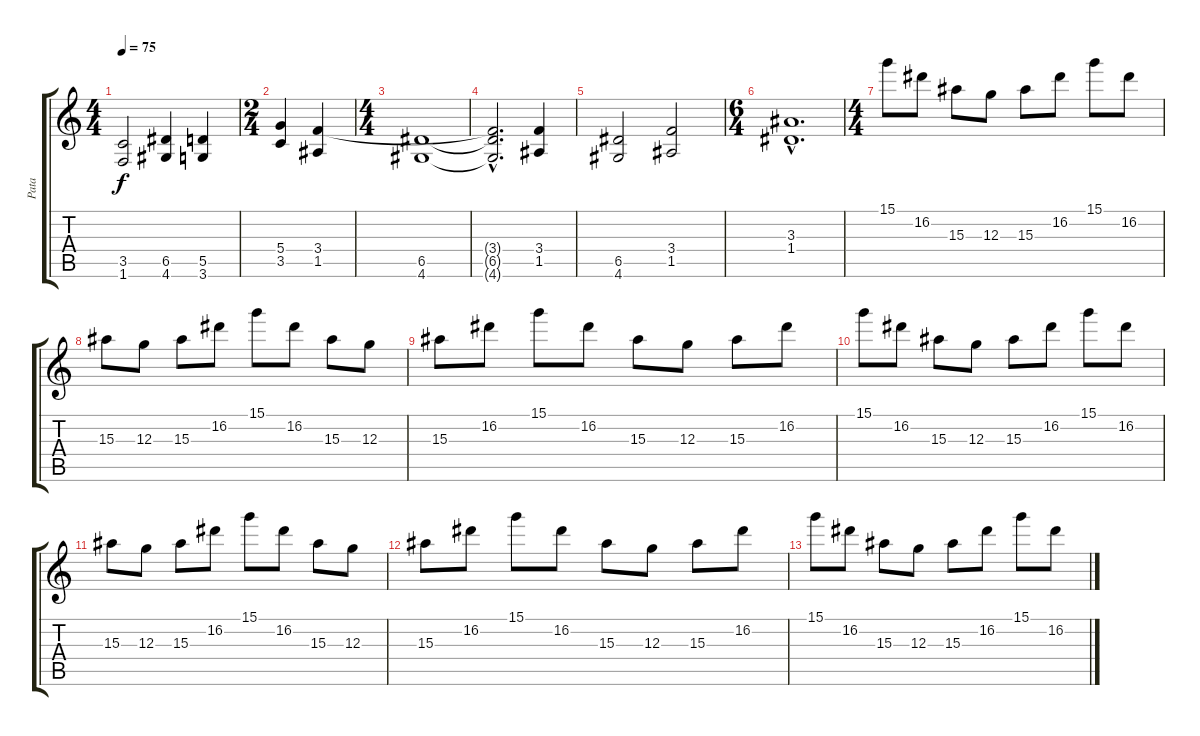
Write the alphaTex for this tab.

\track ("Pata" "Pata") {instrument distortionguitar}
\staff {score tabs}
\tuning (E4 B3 G3 D3 A2 E2) {hide}
\ts (4 4)
\tempo 75
\clef g2
\ks c
(3.5 1.6).2{dy f} (6.5 4.6).4 (5.5 3.6).4 |
\ts (2 4)
(5.4 3.5).4 (3.4 1.5).4 |
\ts (4 4)
(6.5 4.6).1 |
(3.4{hac t} 6.5{hac t} 4.6{hac t}).2{d} (3.4 1.5).4 |
(6.5 4.6).2 (3.4 1.5).2 |
\ts (6 4)
(3.3{hac} 1.4{hac}).1{d} |
\ts (4 4)
15.1.8 16.2.8 15.3.8 12.3.8 15.3.8 16.2.8 15.1.8 16.2.8 |
15.3.8 12.3.8 15.3.8 16.2.8 15.1.8 16.2.8 15.3.8 12.3.8 |
15.3.8 16.2.8 15.1.8 16.2.8 15.3.8 12.3.8 15.3.8 16.2.8 |
15.1.8 16.2.8 15.3.8 12.3.8 15.3.8 16.2.8 15.1.8 16.2.8 |
15.3.8 12.3.8 15.3.8 16.2.8 15.1.8 16.2.8 15.3.8 12.3.8 |
15.3.8 16.2.8 15.1.8 16.2.8 15.3.8 12.3.8 15.3.8 16.2.8 |
15.1.8 16.2.8 15.3.8 12.3.8 15.3.8 16.2.8 15.1.8 16.2.8
